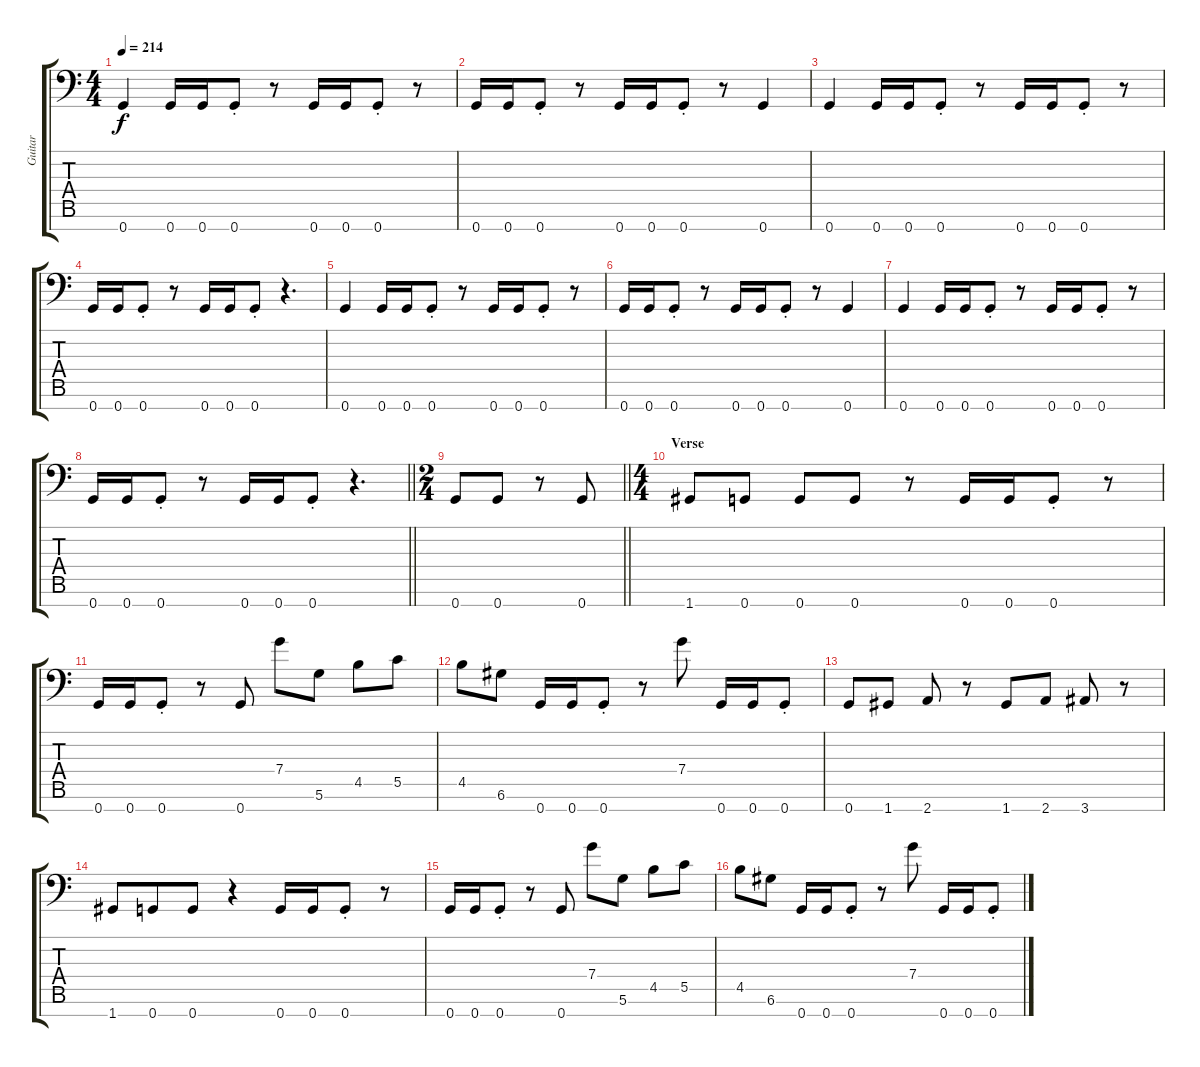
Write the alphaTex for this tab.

\track ("Guitar" "Guitar") {instrument distortionguitar}
\staff {score tabs}
\tuning (D4 A3 F3 C3 G2 D2 G1) {hide}
\ts (4 4)
\tempo 214
\clef f4
\ks c
0.7.4{dy f} 0.7.16 0.7.16 0.7{st}.8 r.8 0.7.16 0.7.16{beam merge} 0.7{st}.8 r.8 |
0.7.16 0.7.16 0.7{st}.8 r.8 0.7.16 0.7.16{beam merge} 0.7{st}.8 r.8 0.7.4 |
0.7.4 0.7.16 0.7.16 0.7{st}.8 r.8 0.7.16 0.7.16{beam merge} 0.7{st}.8 r.8 |
0.7.16 0.7.16 0.7{st}.8 r.8 0.7.16 0.7.16{beam merge} 0.7{st}.8 r.4{d} |
0.7.4 0.7.16 0.7.16 0.7{st}.8 r.8 0.7.16 0.7.16{beam merge} 0.7{st}.8 r.8 |
0.7.16 0.7.16 0.7{st}.8 r.8 0.7.16 0.7.16{beam merge} 0.7{st}.8 r.8 0.7.4 |
0.7.4 0.7.16 0.7.16 0.7{st}.8 r.8 0.7.16 0.7.16{beam merge} 0.7{st}.8 r.8 |
\barLineRight lightlight
0.7.16 0.7.16 0.7{st}.8 r.8 0.7.16 0.7.16{beam merge} 0.7{st}.8 r.4{d} |
\ts (2 4)
\section ("" "")
\barLineRight lightlight
0.7.8 0.7.8 r.8 0.7.8 |
\ts (4 4)
\section ("" "Verse")
1.7.8 0.7.8 0.7.8 0.7.8 r.8 0.7.16 0.7.16{beam merge} 0.7{st}.8 r.8 |
0.7.16 0.7.16{beam merge} 0.7{st}.8 r.8 0.7.8 7.4.8 5.6.8 4.5.8 5.5.8 |
4.5.8 6.6.8 0.7.16 0.7.16{beam merge} 0.7{st}.8 r.8 7.4.8 0.7.16 0.7.16{beam merge} 0.7{st}.8 |
0.7.8 1.7.8 2.7.8 r.8 1.7.8 2.7.8 3.7.8 r.8 |
1.7.8 0.7.8{beam merge} 0.7.8 r.4 0.7.16 0.7.16{beam merge} 0.7{st}.8 r.8 |
0.7.16 0.7.16{beam merge} 0.7{st}.8 r.8 0.7.8 7.4.8 5.6.8 4.5.8 5.5.8 |
4.5.8 6.6.8 0.7.16 0.7.16{beam merge} 0.7{st}.8 r.8 7.4.8 0.7.16 0.7.16{beam merge} 0.7{st}.8
